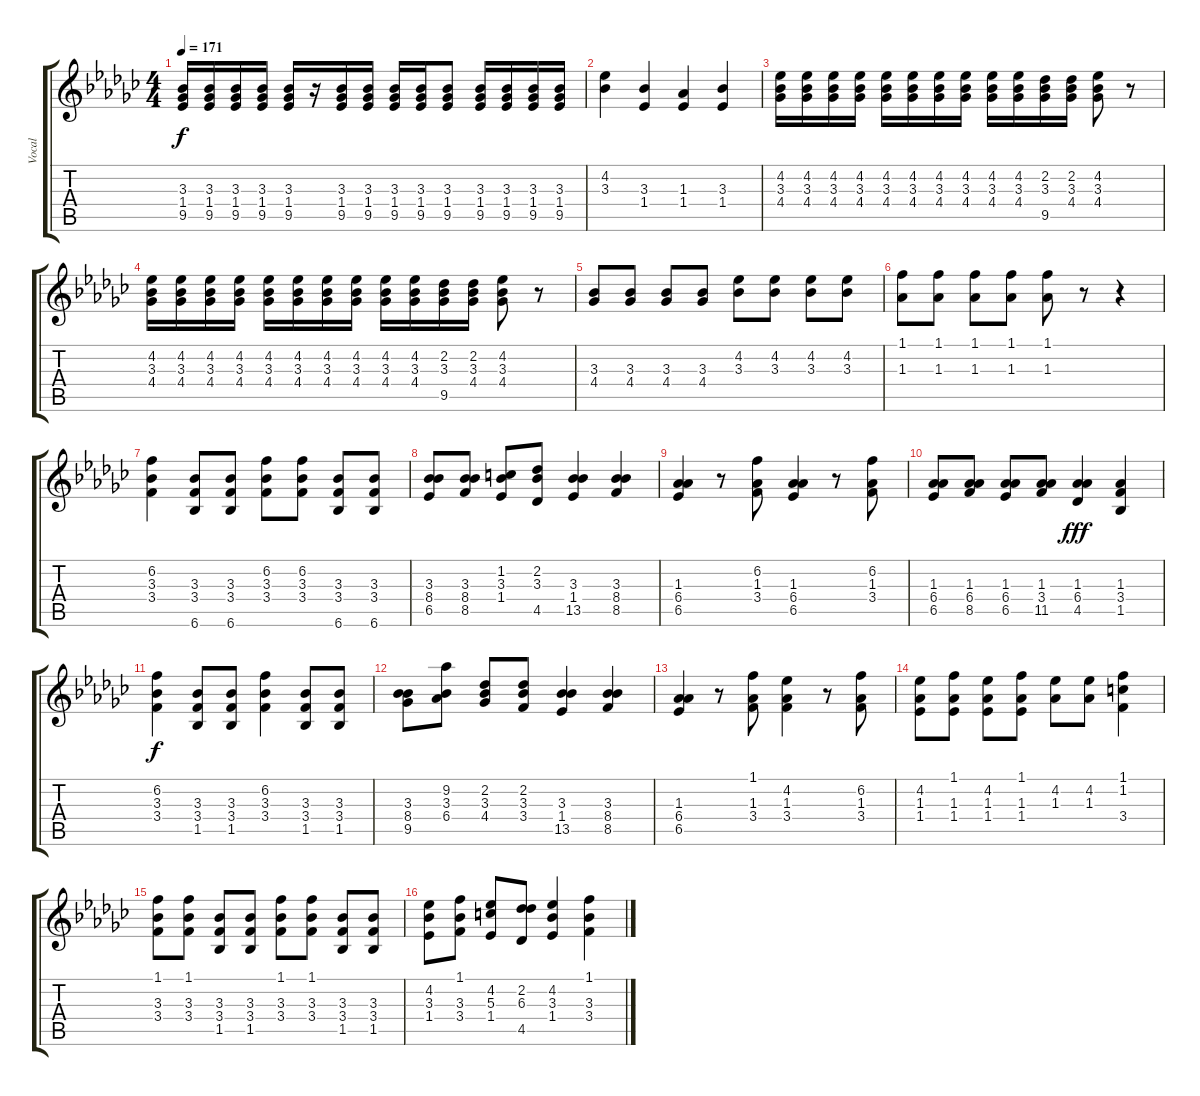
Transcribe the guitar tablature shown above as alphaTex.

\track ("Vocal" "Vocal") {instrument distortionguitar}
\staff {score tabs}
\tuning (E4 B3 G3 D3 A2 E2) {hide}
\ts (4 4)
\tempo 171
\clef g2
\ks gb
(3.3 1.4 9.5).16{dy f} (3.3 1.4 9.5).16 (3.3 1.4 9.5).16 (3.3 1.4 9.5).16 (3.3 1.4 9.5).16 r.16 (3.3 1.4 9.5).16 (3.3 1.4 9.5).16 (3.3 1.4 9.5).16 (3.3 1.4 9.5).16 (3.3 1.4 9.5).8 (3.3 1.4 9.5).16 (3.3 1.4 9.5).16 (3.3 1.4 9.5).16 (3.3 1.4 9.5).16 |
(4.2 3.3).4 (3.3 1.4).4 (1.3 1.4).4 (3.3 1.4).4 |
(4.2 3.3 4.4).16 (4.2 3.3 4.4).16 (4.2 3.3 4.4).16 (4.2 3.3 4.4).16 (4.2 3.3 4.4).16 (4.2 3.3 4.4).16 (4.2 3.3 4.4).16 (4.2 3.3 4.4).16 (4.2 3.3 4.4).16 (4.2 3.3 4.4).16 (2.2 3.3 9.5).16 (2.2 3.3 4.4).16 (4.2 3.3 4.4).8 r.8 |
(4.2 3.3 4.4).16 (4.2 3.3 4.4).16 (4.2 3.3 4.4).16 (4.2 3.3 4.4).16 (4.2 3.3 4.4).16 (4.2 3.3 4.4).16 (4.2 3.3 4.4).16 (4.2 3.3 4.4).16 (4.2 3.3 4.4).16 (4.2 3.3 4.4).16 (2.2 3.3 9.5).16 (2.2 3.3 4.4).16 (4.2 3.3 4.4).8 r.8 |
(3.3 4.4).8 (3.3 4.4).8 (3.3 4.4).8 (3.3 4.4).8 (4.2 3.3).8 (4.2 3.3).8 (4.2 3.3).8 (4.2 3.3).8 |
(1.1 1.3).8 (1.1 1.3).8 (1.1 1.3).8 (1.1 1.3).8 (1.1 1.3).8 r.8 r.4 |
(6.2 3.3 3.4).4 (3.3 3.4 6.6).8 (3.3 3.4 6.6).8 (6.2 3.3 3.4).8 (6.2 3.3 3.4).8 (3.3 3.4 6.6).8 (3.3 3.4 6.6).8 |
(3.3 8.4 6.5).8 (3.3 8.4 8.5).8 (1.2 3.3 1.4).8 (2.2 3.3 4.5).8 (3.3 1.4 13.5).4 (3.3 8.4 8.5).4 |
(1.3 6.4 6.5).4 r.8 (6.2 1.3 3.4).8 (1.3 6.4 6.5).4 r.8 (6.2 1.3 3.4).8 |
(1.3 6.4 6.5).8 (1.3 6.4 8.5).8 (1.3 6.4 6.5).8 (1.3 3.4 11.5).8 (1.3 6.4 4.5).4{dy fff} (1.3 3.4 1.5).4 |
(6.2 3.3 3.4).4{dy f} (3.3 3.4 1.5).8 (3.3 3.4 1.5).8 (6.2 3.3 3.4).4 (3.3 3.4 1.5).8 (3.3 3.4 1.5).8 |
(3.3 8.4 9.5).8 (9.2 3.3 6.4).8 (2.2 3.3 4.4).8 (2.2 3.3 3.4).8 (3.3 1.4 13.5).4 (3.3 8.4 8.5).4 |
(1.3 6.4 6.5).4 r.8 (1.1 1.3 3.4).8 (4.2 1.3 3.4).4 r.8 (6.2 1.3 3.4).8 |
(4.2 1.3 1.4).8 (1.1 1.3 1.4).8 (4.2 1.3 1.4).8 (1.1 1.3 1.4).8 (4.2 1.3).8 (4.2 1.3).8 (1.1 1.2 3.4).4 |
(1.1 3.3 3.4).8 (1.1 3.3 3.4).8 (3.3 3.4 1.5).8 (3.3 3.4 1.5).8 (1.1 3.3 3.4).8 (1.1 3.3 3.4).8 (3.3 3.4 1.5).8 (3.3 3.4 1.5).8 |
(4.2 3.3 1.4).8 (1.1 3.3 3.4).8 (4.2 5.3 1.4).8 (2.2 6.3 4.5).8 (4.2 3.3 1.4).4 (1.1 3.3 3.4).4
